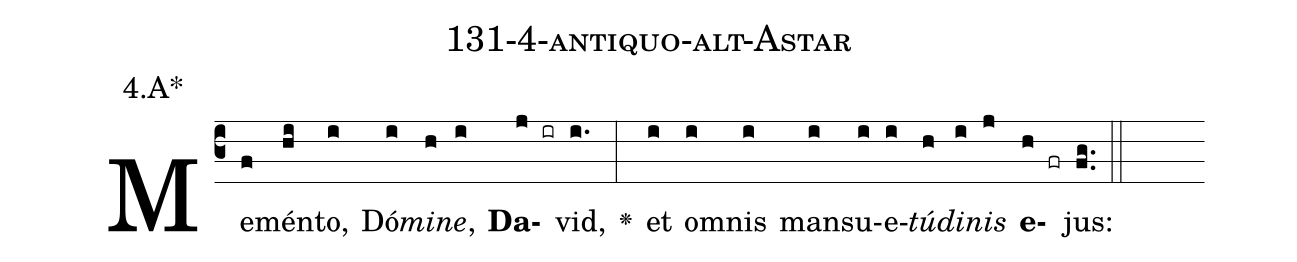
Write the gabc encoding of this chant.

name: 131-4-antiquo-alt-Astar;
annotation: 4.A*;
%%
(c3)Me(f)mén(hi)to,(i) Dó(i)<i>mi</i>(h)<i>ne</i>,(i) <b>Da</b>(j ir)vid,(i.) <v>\greheightstar</v>(:) et(i) om(i)nis(i) man(i)su(i)e(i)<i>tú</i>(h)<i>di</i>(i)<i>nis</i>(j) <b>e</b>(h fr)jus:(fg..) (::)


%E(i) u(h) o(i) u(j) a(h) e.(fg..) (::)
